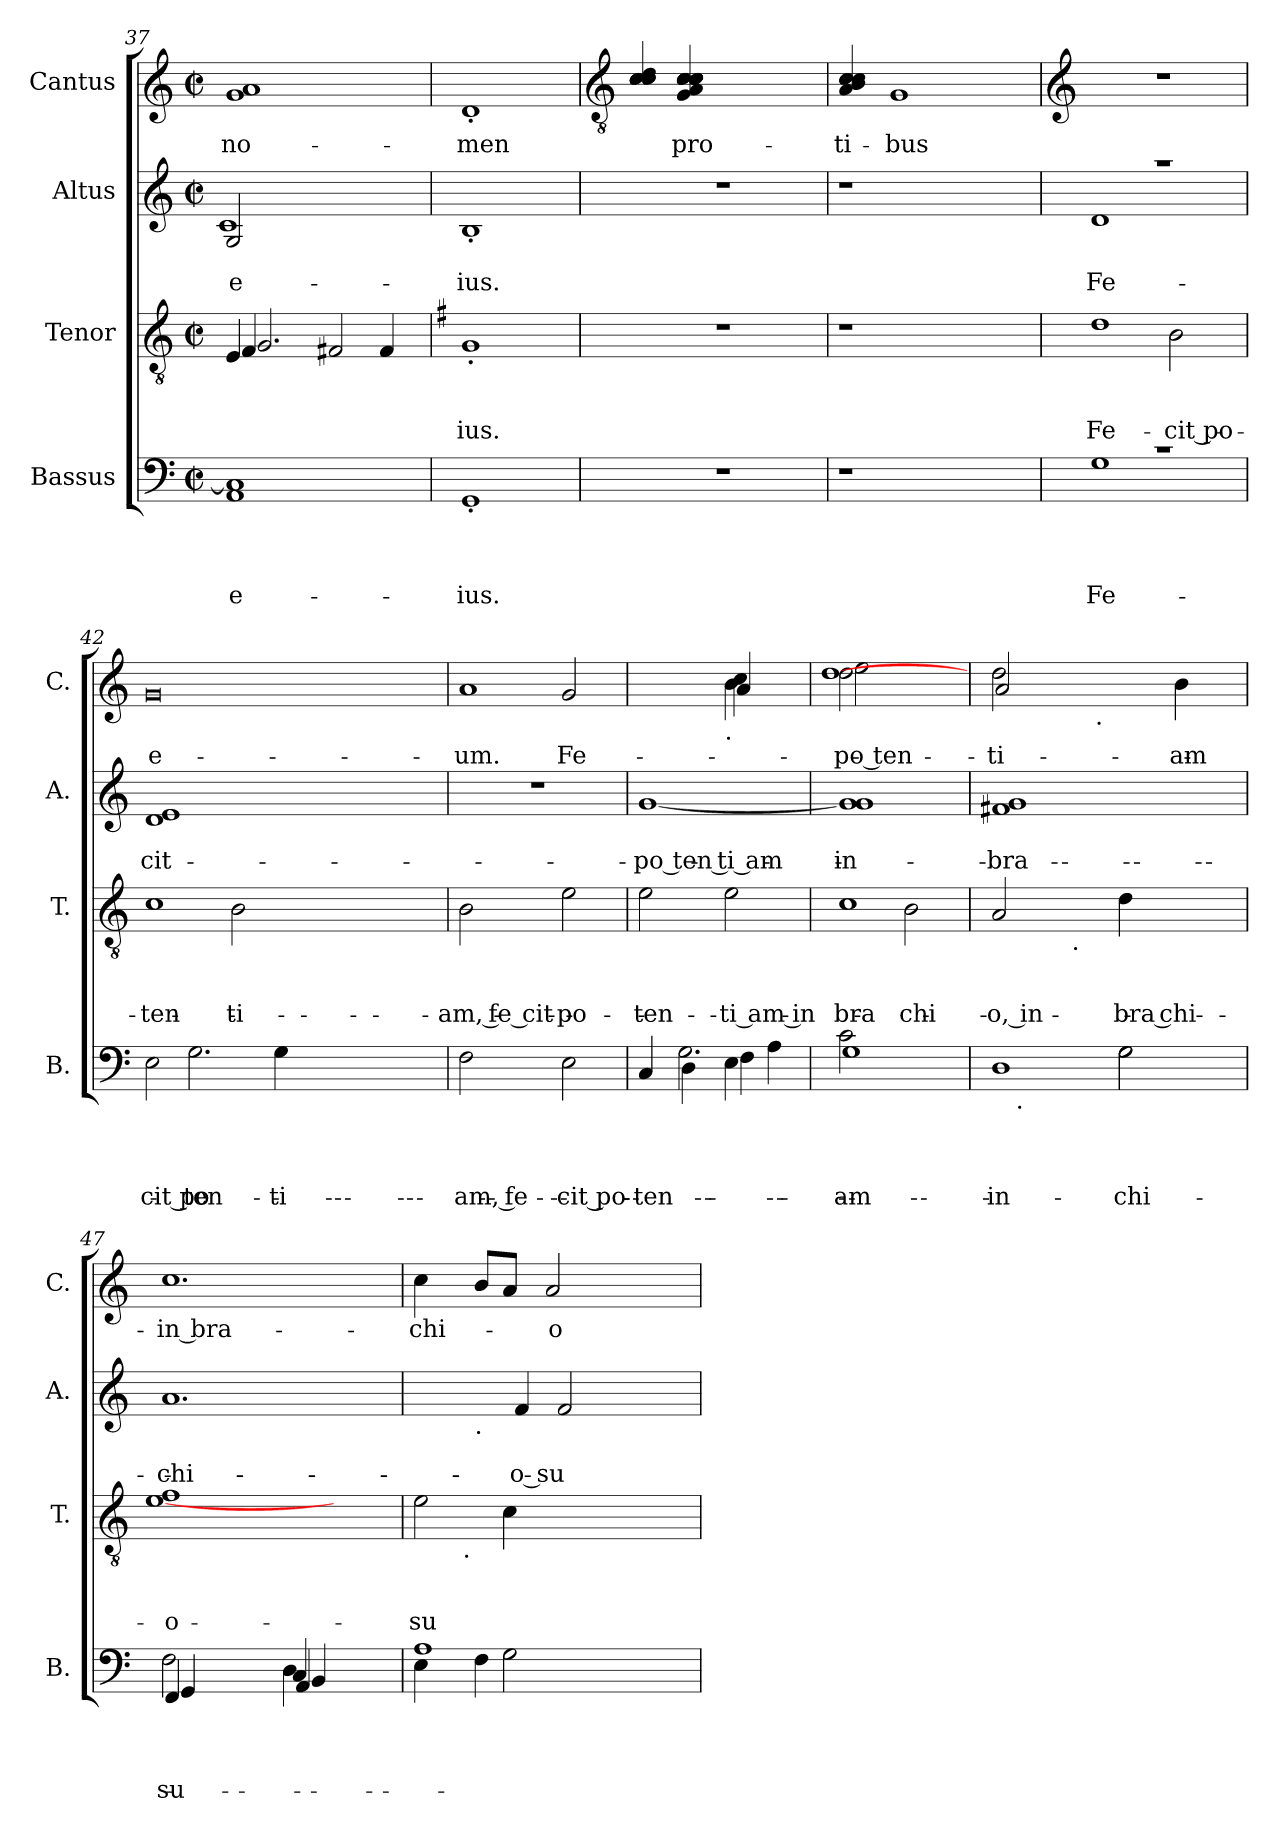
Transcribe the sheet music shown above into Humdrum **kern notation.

**kern	**text	**text	**text	**text	**kern	**text	**text	**text	**kern	**text	**text	**kern	**text
*part4	*part4	*part4	*part4	*part4	*part3	*part3	*part3	*part3	*part2	*part2	*part2	*part1	*part1
*staff4	*staff4	*staff4	*staff4	*staff4	*staff3	*staff3	*staff3	*staff3	*staff2	*staff2	*staff2	*staff1	*staff1
*I"Bassus	*	*	*	*	*I"Tenor	*	*	*	*I"Altus	*	*	*I"Cantus	*
*I'B.	*	*	*	*	*I'T.	*	*	*	*I'A.	*	*	*I'C.	*
*clefF4	*	*	*	*	*clefGv2	*	*	*	*clefG2	*	*	*clefG2	*
*k[]	*	*	*	*	*k[]	*	*	*	*k[]	*	*	*k[]	*
*C:	*	*	*	*	*C:	*	*	*	*C:	*	*	*C:	*
*M2/2	*	*	*	*	*M2/2	*	*	*	*M2/2	*	*	*M2/2	*
*met(c|)	*	*	*	*	*met(c|)	*	*	*	*met(c|)	*	*	*met(c|)	*
=37	=37	=37	=37	=37	=37	=37	=37	=37	=37	=37	=37	=37	=37
!	!	!	!	!LO:LY:b	!	!	!	!	!	!	!LO:LY:b	!	!
*	*	*	*	*	*^	*	*	*	*^	*	*	*	*
*	*	*	*	*	*	*^	*	*	*	*	*	*	*	*	*
*	*	*	*	*	*	*	*^	*	*	*	*	*	*	*	*	*
!	!	!	!	!	!	!	!	!	!	!	!	!	!	!	!LO:LY:b	!	!LO:LY:b
1AA 1C]	.	.	.	e-	4E/	4F/	2.G/	2ryy	.	.	.	2G/	1c	.	e-	1g 1a	no-
.	.	.	.	.	2.ryy	2.ryy	.	.	.	.	.	.	.	.	.	.	.
.	.	.	.	.	.	.	.	2F#/	.	.	.	2ryy	.	.	.	.	.
.	.	.	.	.	.	.	4F#/	.	.	.	.	.	.	.	.	.	.
*	*	*	*	*	*v	*v	*v	*v	*	*	*	*	*	*	*	*	*
*	*	*	*	*	*	*	*	*	*v	*v	*	*	*	*
=38	=38	=38	=38	=38	=38	=38	=38	=38	=38	=38	=38	=38	=38
*	*	*	*	*	*k[f#]	*	*	*	*	*	*	*	*
*	*	*	*	*	*G:	*	*	*	*	*	*	*	*
*	*	*	*	*	*^	*	*	*	*	*	*	*	*
*	*	*	*	*	*	*^	*	*	*	*	*	*	*	*
!	!	!	!	!LO:LY:b	!	!	!	!	!	!LO:LY:b	!	!	!LO:LY:b	!	!LO:LY:b
*	*	*	*	*	*v	*v	*v	*	*	*	*	*	*	*	*
1GG'<	.	.	.	-ius.	1G'<	.	.	-ius.	1B'<	.	-ius.	1d'<	-men
!!LO:LB:g=z
=39	=39	=39	=39	=39	=39	=39	=39	=39	=39	=39	=39	=39	=39
*	*	*	*	*	*	*	*	*	*	*	*	*clefGv2	*
!	!	!	!	!	!	!	!	!	!	!	!	!	!LO:LY:b
*	*	*	*	*	*	*	*	*	*	*	*	*^	*
!	!	!	!	!	!	!	!	!	!	!	!	!	!	!LO:LY:b
1r	.	.	.	.	1r	.	.	.	1r	.	.	4G/ 4A/ 4c/ 4c/ 4c/ 4c/ 4c/ 4c/ 4c/ 4c/ 4c/ 4c/	4c/ 4c/ 4c/ 4c/ 4c/ 4d/	pro-
.	.	.	.	.	.	.	.	.	.	.	.	2.ryy	2.ryy	.
=40	=40	=40	=40	=40	=40	=40	=40	=40	=40	=40	=40	=40	=40	=40
!	!	!	!	!	!	!	!	!	!	!	!	!	!	!LO:LY:b
*	*	*	*	*	*	*	*	*	*	*	*	*v	*v	*
1r	.	.	.	.	1r	.	.	.	1r	.	.	4A/ 4B/ 4c/ 4c/ 4c/	-ti-
!	!	!	!	!	!	!	!	!	!	!	!	!	!LO:LY:b
.	.	.	.	.	.	.	.	.	.	.	.	1G	-bus
4ryy	.	.	.	.	4ryy	.	.	.	4ryy	.	.	.	.
!!LO:LB:g=z
=41	=41	=41	=41	=41	=41	=41	=41	=41	=41	=41	=41	=41	=41
*	*	*	*	*	*	*	*	*	*	*	*	*clefG2	*
*	*	*	*	*	*k[]	*	*	*	*	*	*	*	*
*	*	*	*	*	*C:	*	*	*	*	*	*	*	*
*^	*	*	*	*	*	*	*	*	*	*	*	*	*
!	!	!	!	!	!LO:LY:b	!	!	!	!LO:LY:b	!	!	!LO:LY:b	!	!
*	*	*	*	*	*	*^	*	*	*	*^	*	*	*	*
1rc	1G	.	.	.	Fe-	1d	2ryy	.	.	Fe-	1raa	1d	.	Fe-	1r	.
!	!	!	!	!	!	!	!	!	!	!LO:LY:b	!	!	!	!	!	!
.	.	.	.	.	.	.	2B\	.	.	-cit po-	.	.	.	.	.	.
*v	*v	*	*	*	*	*	*	*	*	*	*v	*v	*	*	*	*
=42	=42	=42	=42	=42	=42	=42	=42	=42	=42	=42	=42	=42	=42	=42
!	!	!	!	!LO:LY:b	!	!	!	!	!LO:LY:b	!	!	!LO:LY:b	!	!LO:LY:b:rj
*^	*	*	*	*	*	*	*	*	*	*	*	*	*	*
*	*^	*	*	*	*	*	*	*	*	*	*	*	*	*	*
2E\	4ryy	2.ryy	.	.	.	-cit po-	1c	2ryy	.	.	-ten-	1d 1e	.	-cit	0g	e-
!	!	!	!	!	!	!LO:LY:b	!	!	!	!	!	!	!	!	!	!
.	2.G\	.	.	.	.	-ten-	.	.	.	.	.	.	.	.	.	.
!	!	!	!	!	!	!	!	!	!	!	!LO:LY:b	!	!	!	!	!
1ryy	.	.	.	.	.	.	.	2B\	.	.	-ti-	.	.	.	.	.
!	!	!	!	!	!	!LO:LY:b	!	!	!	!	!	!	!	!	!	!
.	.	4G\	.	.	.	-ti-	.	.	.	.	.	.	.	.	.	.
.	1ryy	1ryy	.	.	.	.	1ryy	1ryy	.	.	.	1ryy	.	.	.	.
2ryy	.	.	.	.	.	.	.	.	.	.	.	.	.	.	.	.
*v	*v	*v	*	*	*	*	*	*	*	*	*	*	*	*	*	*
*	*	*	*	*	*v	*v	*	*	*	*	*	*	*	*
=43	=43	=43	=43	=43	=43	=43	=43	=43	=43	=43	=43	=43	=43
!	!	!	!	!LO:LY:b	!	!	!	!LO:LY:b:rj	!	!	!	!	!LO:LY:b
*	*	*	*	*	*	*	*	*	*	*	*	*^	*
2F\	.	.	.	-am, fe-	2B\	.	.	-am, fe cit-	1r	.	.	1a	2ryy	-um.
!	!	!	!	!LO:LY:b	!	!	!	!LO:LY:b	!	!	!	!	!	!LO:LY:b
2E\	.	.	.	-cit po-	2e\	.	.	-po-	.	.	.	.	2g/	Fe-
=44	=44	=44	=44	=44	=44	=44	=44	=44	=44	=44	=44	=44	=44	=44
!	!	!	!	!LO:LY:b	!	!	!	!LO:LY:b	!	!	!LO:LY:b:rj	!	!	!
*^	*	*	*	*	*	*	*	*	*	*	*	*	*^	*
*	*^	*	*	*	*	*	*	*	*	*	*	*	*	*	*	*
4C/	2ryy	4ryy	.	.	.	-ten-	2e\	.	.	-ten-	[<1g	.	po ten ti am	2ryy	2ryy	2ryy	.
4D\	.	2.G\	.	.	.	.	.	.	.	.	.	.	.	.	.	.	.
!	!	!	!	!	!	!	!	!	!	!	!	!	!	!LO:TX:b:t=.	!	!	!
!	!	!	!	!	!	!	!	!	!	!LO:LY:b	!	!	!	!	!	!	!
4E\	4F\	.	.	.	.	.	2e\	.	.	-ti am in	.	.	.	4b\	4a/	4cc\	.
4A\	4ryy	.	.	.	.	.	.	.	.	.	.	.	.	4ryy	4ryy	4ryy	.
*	*v	*v	*	*	*	*	*	*	*	*	*	*	*	*	*	*	*
=45	=45	=45	=45	=45	=45	=45	=45	=45	=45	=45	=45	=45	=45	=45	=45	=45
!	!	!	!	!	!LO:LY:b	!	!	!	!	!	!	!	!	!	!	!
!	!	!	!	!	!LO:LY:b	!	!	!	!LO:LY:b	!	!	!LO:LY:b	!	!	!	!LO:LY:b
*	*	*	*	*	*	*^	*	*	*	*	*	*	*	*	*	*
!	!	!	!	!	!	!	!	!	!	!	!	!	!	!	!	!	!LO:LY:b
2c\	1G	.	.	.	-am	1c	2ryy	.	.	bra-	1g] 1g	.	in	2dd\	2ee\	[>1dd	po ten-
!	!	!	!	!	!	!	!	!	!	!LO:LY:b	!	!	!	!	!	!	!
2ryy	.	.	.	.	.	.	2B\	.	.	-chi-	.	.	.	2ryy	2ryy	.	.
!!LO:PB:g=z	!!	!!
=46	=46	=46	=46	=46	=46	=46	=46	=46	=46	=46	=46	=46	=46	=46	=46	=46	=46
!	!	!	!	!	!LO:LY:b	!	!	!	!	!LO:LY:b	!	!	!LO:LY:b	!	!	!	!LO:LY:b
*^	*^	*	*	*	*	*	*	*	*	*	*	*	*	*	*	*	*
16.ryy	1D	2ryy	2ryy	.	.	.	in	2A/	4ryy	.	.	-o, in	1f#X 1g	.	bra-	4ryy	2dd\	2a/	-ti-
!LO:TX:b:t=.	!	!	!	!	!	!	!	!	!	!	!	!	!	!	!	!	!	!	!
2ryy	.	.	.	.	.	.	.	.	.	.	.	.	.	.	.	.	.	.	.
.	.	.	.	.	.	.	.	.	16.ryy	.	.	.	.	.	.	8ryy	.	.	.
!	!	!	!	!	!	!	!	!	!LO:TX:b:t=.	!	!	!	!	!	!	!	!	!	!
.	.	.	.	.	.	.	.	.	2ryy	.	.	.	.	.	.	.	.	.	.
.	.	.	.	.	.	.	.	.	.	.	.	.	.	.	.	32ryy	.	.	.
!	!	!	!	!	!	!	!	!	!	!	!	!	!	!	!	!LO:TX:b:t=.	!	!	!
.	.	.	.	.	.	.	.	.	.	.	.	.	.	.	.	2ryy	.	.	.
!	!	!	!	!	!	!	!LO:LY:b	!	!	!	!	!	!	!	!	!	!	!	!
!	!	!	!	!	!	!	!LO:LY:b	!	!	!	!	!LO:LY:b:rj	!	!	!	!	!	!	!
.	.	2G\	2G\	.	.	.	-chi-	4d\	.	.	.	bra chi-	.	.	.	.	2ryy	4ryy	.
4ryy	.	.	.	.	.	.	.	.	.	.	.	.	.	.	.	.	.	.	.
!	!	!	!	!	!	!	!	!	!	!	!	!	!	!	!	!	!	!	!LO:LY:b
.	.	.	.	.	.	.	.	4ryy	.	.	.	.	.	.	.	.	.	4b\	-am
8ryy	.	.	.	.	.	.	.	.	8ryy	.	.	.	.	.	.	.	.	.	.
.	.	.	.	.	.	.	.	.	.	.	.	.	.	.	.	16.ryy	.	.	.
32ryy	.	.	.	.	.	.	.	.	32ryy	.	.	.	.	.	.	.	.	.	.
*	*	*	*	*	*	*	*	*	*	*	*	*	*	*	*	*v	*v	*v	*
=47	=47	=47	=47	=47	=47	=47	=47	=47	=47	=47	=47	=47	=47	=47	=47	=47	=47
!	!	!	!	!	!	!	!LO:LY:b	!	!	!	!	!	!	!	!	!	!
!	!	!	!	!	!	!	!LO:LY:b	!	!	!	!	!LO:LY:b	!	!	!LO:LY:b	!	!LO:LY:b
*	*	*	*	*	*	*	*	*v	*v	*	*	*	*	*	*	*	*
2F\	4FF/	4GG/	2.ryy	.	.	.	su-	[>1e 1f	.	.	-o	1.a	.	-chi-	1.cc	in bra-
.	2ryy	2ryy	.	.	.	.	.	.	.	.	.	.	.	.	.	.
4ryy	.	.	.	.	.	.	.	.	.	.	.	.	.	.	.	.
4C/	4D\	4AA/	4BB/	.	.	.	.	.	.	.	.	.	.	.	.	.
2ryy	2ryy	2ryy	2ryy	.	.	.	.	2ryy	.	.	.	.	.	.	.	.
=48	=48	=48	=48	=48	=48	=48	=48	=48	=48	=48	=48	=48	=48	=48	=48	=48
*	*	*	*	*	*	*	*	*^	*	*	*	*	*	*	*	*
!	!	!	!	!	!	!	!	!	!	!	!	!LO:LY:b	!	!	!	!	!LO:LY:b:rj
*	*	*v	*v	*	*	*	*	*	*^	*	*	*	*^	*	*	*	*
4E\	4.ryy	1A	.	.	.	.	8..ryy	2e\	4.ryy	.	.	su-	4ryy	32ryy	.	.	4cc\	-chi-
.	.	.	.	.	.	.	.	.	.	.	.	.	.	2ryy	.	.	.	.
!	!	!	!	!	!	!	!LO:TX:b:t=.	!	!	!	!	!	!	!	!	!	!	!
.	.	.	.	.	.	.	4ryy	.	.	.	.	.	.	.	.	.	.	.
!	!	!	!	!	!	!	!	!	!	!	!	!	!LO:TX:b:t=.	!	!	!	!	!
4F\	.	.	.	.	.	.	.	.	.	.	.	.	8ryy	.	.	.	8b/L	.
.	2G\	.	.	.	.	.	.	.	4c\	.	.	.	32ryy	.	.	.	8a/J	.
!	!	!	!	!	!	!	!	!	!	!	!	!	!	!	!	!LO:LY:b:rj	!	!
.	.	.	.	.	.	.	.	.	.	.	.	.	4f/	.	.	-o su-	.	.
.	.	.	.	.	.	.	8ryy	.	.	.	.	.	.	.	.	.	.	.
!	!	!	!	!	!	!	!	!	!	!	!	!	!	!	!	!	!	!LO:LY:b:rj
32ryy	.	.	.	.	.	.	.	4ryy	.	.	.	.	.	.	.	.	2a/	-o
2ryy	.	.	.	.	.	.	.	.	.	.	.	.	.	2f/	.	.	.	.
.	.	.	.	.	.	.	32ryy	.	.	.	.	.	.	.	.	.	.	.
.	.	.	.	.	.	.	4ryy	.	4ryy	.	.	.	.	.	.	.	.	.
.	.	.	.	.	.	.	.	.	.	.	.	.	4.ryy	.	.	.	.	.
.	.	.	.	.	.	.	.	8ryy	.	.	.	.	.	.	.	.	.	.
.	32ryy	.	.	.	.	.	8ryy	32ryy	8ryy	.	.	.	.	.	.	.	.	.
.	8ryy	.	.	.	.	.	.	8ryy	.	.	.	.	.	.	.	.	.	.
.	.	32ryy	.	.	.	.	32ryy	.	32ryy	.	.	.	.	.	.	.	32ryy	.
*v	*v	*v	*	*	*	*	*	*	*	*	*	*	*v	*v	*	*	*	*
*	*	*	*	*	*v	*v	*v	*	*	*	*	*	*	*	*
=	=	=	=	=	=	=	=	=	=	=	=	=	=
*-	*-	*-	*-	*-	*-	*-	*-	*-	*-	*-	*-	*-	*-
